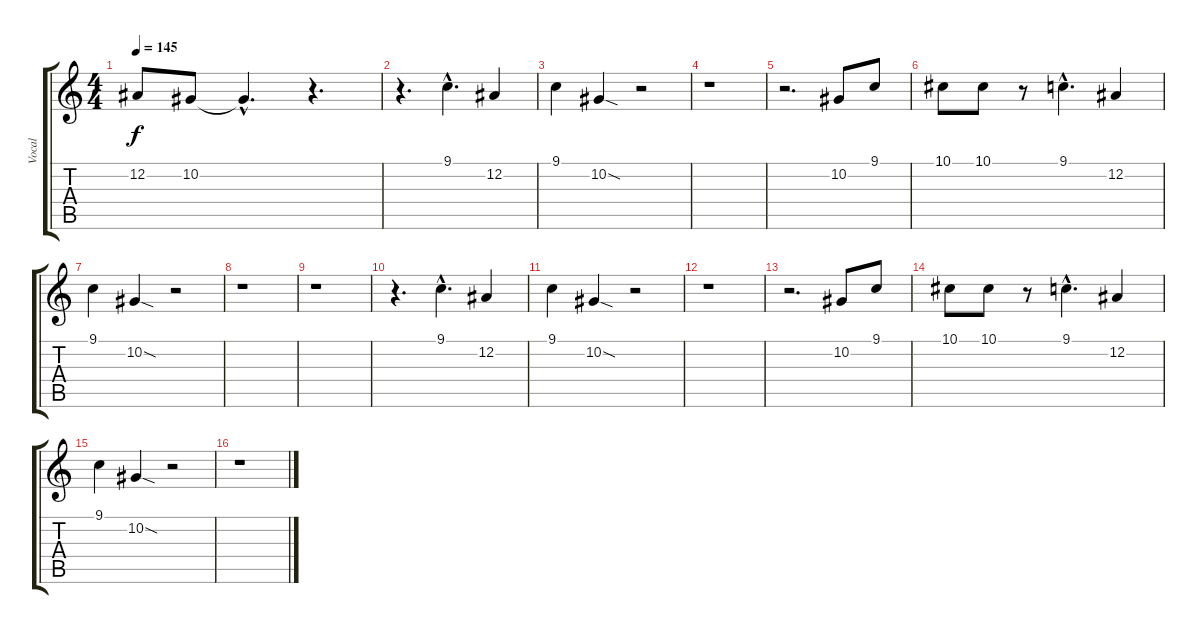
\track ("Vocal" "Vocal") {instrument oboe}
\staff {score tabs}
\tuning (Eb4 Bb3 Gb3 Db3 Ab2 Eb2) {hide}
\ts (4 4)
\tempo 145
\clef g2
\ks c
12.2{t}.8{dy f} 10.2.8 10.2{hac t}.4{d} r.4{d} |
r.4{d} 9.1{hac}.4{d} 12.2.4 |
9.1.4 10.2{sod}.4 r.2 |
r.1 |
r.2{d} 10.2.8 9.1.8 |
10.1.8 10.1.8 r.8 9.1{hac}.4{d} 12.2.4 |
9.1.4 10.2{sod}.4 r.2 |
r.1 |
r.1 |
r.4{d} 9.1{hac}.4{d} 12.2.4 |
9.1.4 10.2{sod}.4 r.2 |
r.1 |
r.2{d} 10.2.8 9.1.8 |
10.1.8 10.1.8 r.8 9.1{hac}.4{d} 12.2.4 |
9.1.4 10.2{sod}.4 r.2 |
r.1
